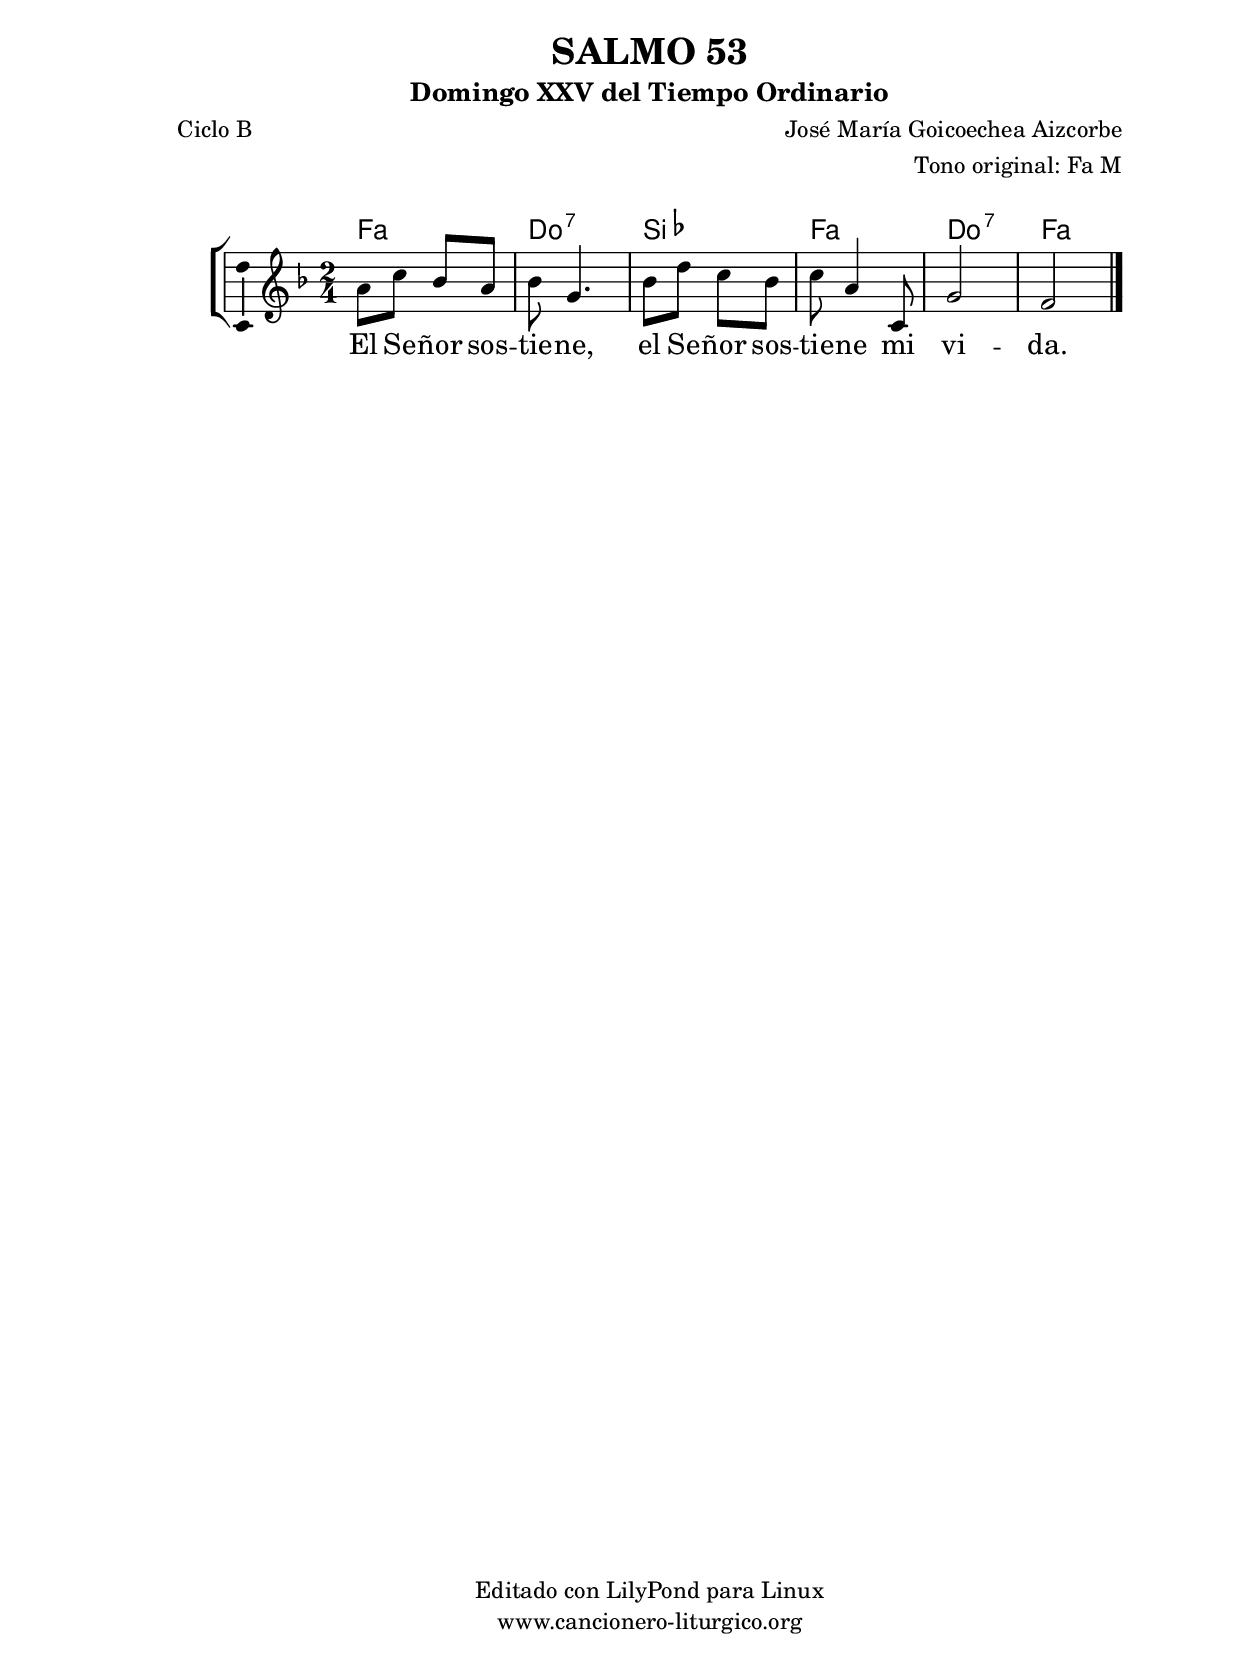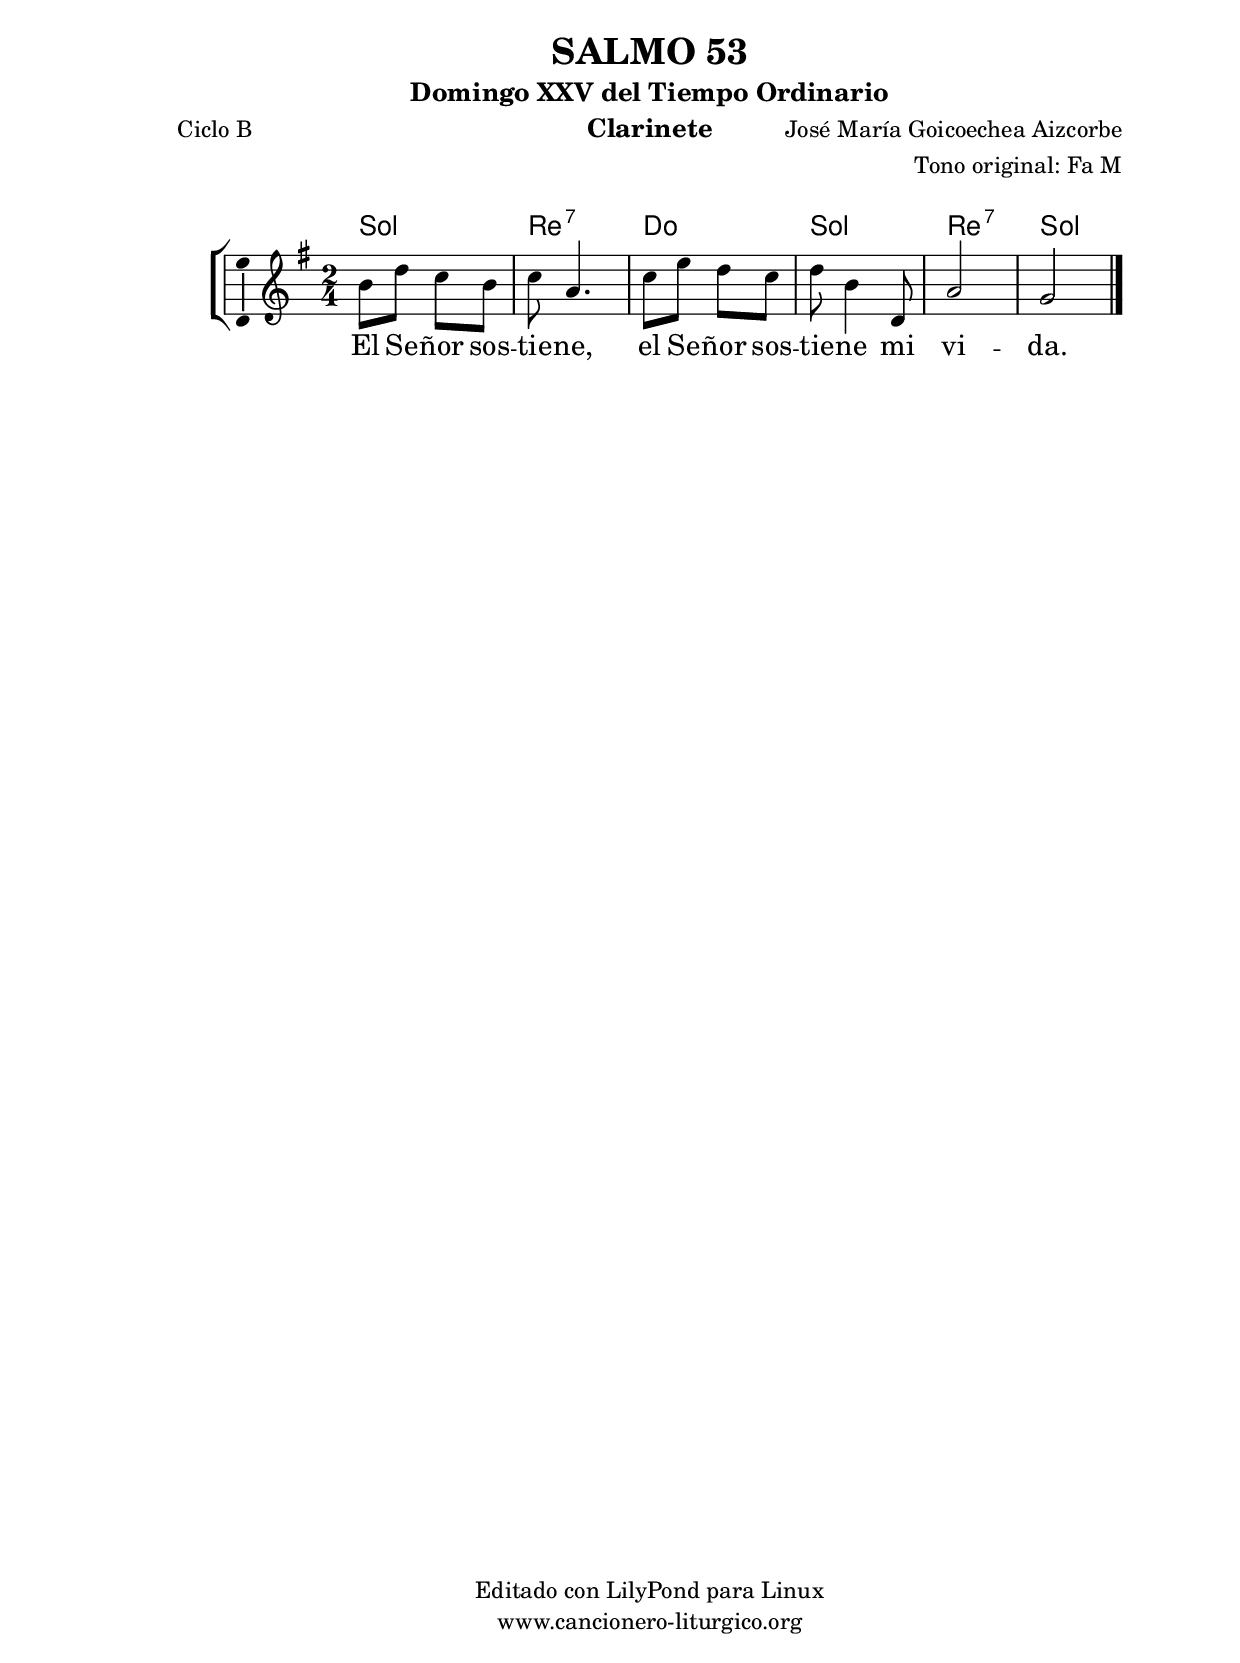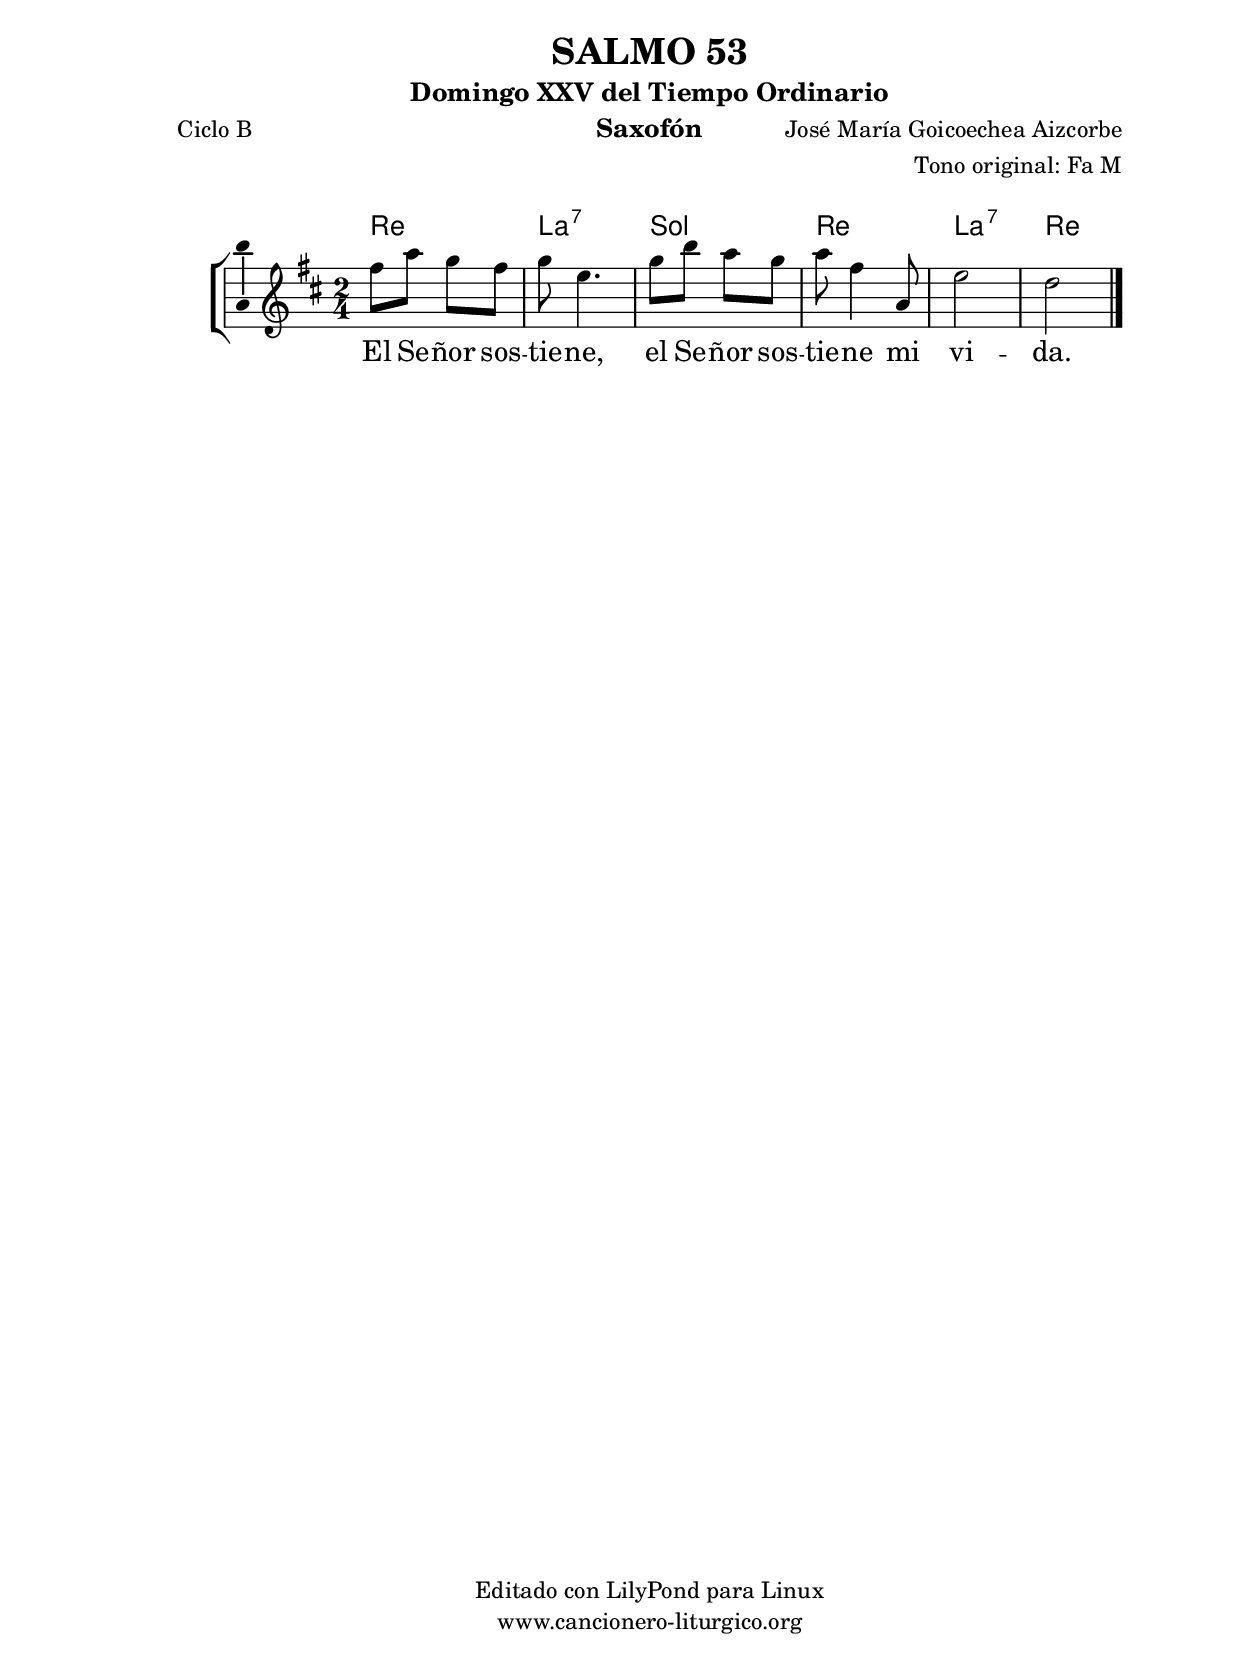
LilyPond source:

%
%para convertir .midi en .wav:
%timidity filename.midi -Ow -o finename.wav
%
%
%Para convertir de .wav a .mp3:
%lame -h -m j filename.wav
%
%
%para escuchar el midi:
%timidity nombrefichero.midi
%


%versión de lilypond para la que se ha escrito esta partitura:
\version "2.16.0"

	%Tamaño papel
	#(set-default-paper-size "a4")
	%Tamaño partitura
	#(set-global-staff-size 20)
	%No responde al pulsar sobre una nota
	#(ly:set-option 'point-and-click #f)

%parámetros del encabezamiento:
\header {
	title = "SALMO 53"
	subtitle = "Domingo XXV del Tiempo Ordinario"
	composer = "José María Goicoechea Aizcorbe"
	poet = "Ciclo B"
	meter = ""
	arranger = "Tono original: Fa M"
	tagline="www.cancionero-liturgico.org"
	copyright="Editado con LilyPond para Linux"
	tiempo = "Ordinario"
	usos = "Salmo"
	letra = "El Señor sostiene, el Señor sostiene mi vida."
	}

%parámetros asociados al papel:
\paper  {
	oddHeaderMarkup = \markup {\fill-line { \on-the-fly #not-first-page \fromproperty #'header:title \on-the-fly #not-first-page \fromproperty #'header:composer }}
	evenHeaderMarkup = \markup {\fill-line { \fromproperty #'header:composer \fromproperty #'header:title }}
	#(set-paper-size "a4")
	print-page-number = ##f
	first-page-number = 1
	print-first-page-number = ##f
%	head-separation = 3.0 \cm
	top-margin = 2.0 \cm
	bottom-margin = 0.5\cm
%%%	bottom-margin = -1.0\cm
	left-margin = 3.0 \cm
	line-width = 16.0 \cm 
	indent = 8\mm
	interscoreline = 2.\mm
	between-system-space = 15\mm
%	para que las partituras no llenen la hoja:
	ragged-bottom = ##t
%	idem para la última hoja:
	ragged-last-bottom = ##f
%	para que las partituras llenen el ancho del papel:
	ragged-last = ##f
	after-title-space = 2.5 \cm
%page-count=1
%system-count=8

	%Flexible Vertical Spacing
%	markup-markup-spacing =
%	#'((basic-distance . 15) (minimum-distance . 15) (padding . 3))
	markup-system-spacing =
	#'((basic-distance . 15) (minimum-distance . 15) (padding . 3))
	system-system-spacing =
	#'((basic-distance . 15) (minimum-distance . 15) (padding . 3))
	score-system-spacing =
	#'((basic-distance . 15) (minimum-distance . 15) (padding . 5))
%	top-system-spacing = % header
%	#'((basic-distance . 8) (minimum-distance . 0) (padding . 3))
%	top-markup-spacing =
%	#'((basic-distance . 20) (minimum-distance . 20) (padding . 3))
	last-bottom-spacing = % footer
	#'((basic-distance . 5) (minimum-distance . 5) (padding . 3))
%	score-markup-spacing =
%	#'((basic-distance . 16) (minimum-distance . 13) (padding . 3))

	}


%parámetros que afectan a toda la partitura:
global =  {
	%clave de sol (G):
	\clef G
	%armadura:
%	\transpose bes c
	\key f \major
	\tempo 4=80
	\set Score.tempoHideNote = ##t
	}


acordes = {
	\italianChords
	\chordmode {
%	\transpose bes c
{

f2 c:7 bes f c:7 f

	}
	}
}

melodia = 
%	\transpose bes c'
{
	\relative c''{

\time 2/4

a8 c bes a
bes8 g4.
bes8 d c bes
c8 a4 c,8
g'2
f2

	\bar "|."
	}
	}


texto = \lyricmode {
El Se -- ñor sos -- tie -- ne,
el Se -- ñor sos -- tie -- ne mi vi -- da.
	}


acordesStaff = \context ChordNames = acordesStaff <<
	\set chordChanges = ##t
	\acordes
	>>


vozStaff = \context Voice = vozStaff
\with {\consists "Ambitus_engraver"}
<<
%	\set Staff.instrumentName = ""
%	\set Staff.shortInstrumentName = ""
%	\set Staff.midiInstrument = #"clarinet"
%	\set Staff.midiInstrument = #"cello"
%	\set Staff.midiInstrument = #"flute"
	\set Staff.midiInstrument = #"electric guitar (jazz)"
%	\set Staff.midiInstrument = #"english horn"
%	\set Staff.midiInstrument = #"violin"
%	\set Staff.midiInstrument = #"glockenspiel"
	\set Staff.midiMinimumVolume = #0.7
	\set Staff.midiMaximumVolume = #0.9
	\global
	\melodia
	>>


textoStaff = \context Lyrics = textoStaff <<
	\lyricsto vozStaff \texto
	>>

\book {
	\score {
		\context ChoirStaff {
			\override StaffGroup.SystemStartBracket #'collapse-height = #1
			\override Score.SystemStartBar #'collapse-height = #1
			<<
			\acordesStaff
			\vozStaff
			\textoStaff
			>>
			}
		\layout {
	    		\context {
				\Lyrics
				\override LyricText #'font-size = #2
				}
	   		 \context {
				\Score
				%fontSize = #3
				\override StaffSymbol #'staff-space = #(magstep +3)
				%\override Beam #'thickness = #0.55
				%\override SpacingSpanner #'spacing-increment = #1.0
				%\override Slur #'height-limit = #1.5
				}
			}
		}
	\score {
		\unfoldRepeats
		\context ChoirStaff {
			<<
			\acordesStaff
			\vozStaff
			>>
			}
		\midi {
	  		\context {
	  			\Score
				tempoWholesPerMinute = #(ly:make-moment 70 4)
				}
			}
		}
	}

%Partitura para clarinete
#(define output-suffix "C")
\book {
	\header{
		instrument = "Clarinete"
		}
	\score {
		\context ChoirStaff {
			\override StaffGroup.SystemStartBracket #'collapse-height = #1
			\override Score.SystemStartBar #'collapse-height = #1
\transpose c d
			<<
			\acordesStaff
			\vozStaff
			\textoStaff
			>>
			}
		\layout {
	    		\context {
				\Lyrics
				\override LyricText #'font-size = #2
				}
	   		 \context {
				\Score
				%fontSize = #3
				\override StaffSymbol #'staff-space = #(magstep +3)
				%\override Beam #'thickness = #0.55
				%\override SpacingSpanner #'spacing-increment = #1.0
				%\override Slur #'height-limit = #1.5
				}
			}
		}
	}

%Partitura para saxofón
#(define output-suffix "S")
\book {
	\header{
		instrument = "Saxofón"
		}
	\score {
		\context ChoirStaff {
			\override StaffGroup.SystemStartBracket #'collapse-height = #1
			\override Score.SystemStartBar #'collapse-height = #1
\transpose c a
			<<
			\acordesStaff
			\vozStaff
			\textoStaff
			>>
			}
		\layout {
	    		\context {
				\Lyrics
				\override LyricText #'font-size = #2
				}
	   		 \context {
				\Score
				%fontSize = #3
				\override StaffSymbol #'staff-space = #(magstep +3)
				%\override Beam #'thickness = #0.55
				%\override SpacingSpanner #'spacing-increment = #1.0
				%\override Slur #'height-limit = #1.5
				}
			}
		}
	}

